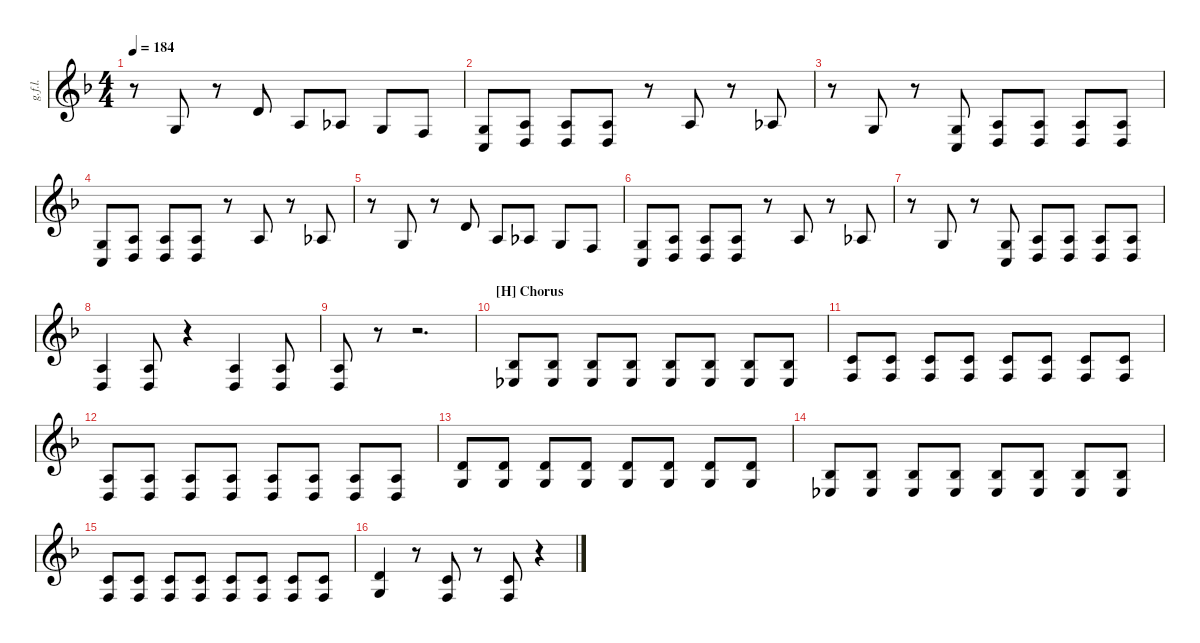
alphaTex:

\defaultSystemsLayout 4
\hideDynamics
\bracketExtendMode nobrackets
\otherSystemsTrackNameOrientation horizontal
\track ("Guitar Folder L" "g.f.l.") {instrument distortionguitar}
\staff {score}
\tuning (D4 A3 F3 C3 G2 C2)
\ts (4 4)
\tempo 184
\clef g2
\ks dminor
r.8{dy mf} 7.6.8 r.8 7.5.8 9.6.8 8.6.8 7.6.8 5.6.8 |
(0.6 0.5).8 (2.6 2.5).8 (2.6 2.5).8 (2.5 2.6).8 r.8 9.6.8 r.8 8.6.8 |
r.8 7.6.8 r.8 (0.6 0.5).8 (2.5 2.6).8 (2.6 2.5).8 (2.5 2.6).8 (2.5 2.6).8 |
(0.6 0.5).8 (2.6 2.5).8 (2.6 2.5).8 (2.5 2.6).8 r.8 9.6.8 r.8 8.6.8 |
r.8 7.6.8 r.8 7.5.8 9.6.8 8.6.8 7.6.8 5.6.8 |
(0.6 0.5).8 (2.6 2.5).8 (2.6 2.5).8 (2.5 2.6).8 r.8 9.6.8 r.8 8.6.8 |
r.8 7.6.8 r.8 (0.6 0.5).8 (2.5 2.6).8 (2.6 2.5).8 (2.5 2.6).8 (2.5 2.6).8 |
(2.6{pm} 2.5{pm}).4 (2.6{pm} 2.5{pm}).8 r.4 (2.6{pm} 2.5{pm}).4 (2.5{pm} 2.6{pm}).8 |
(2.6{pm} 2.5{pm}).8 r.8 r.2{d} |
\section ("H" "Chorus")
(3.6 3.5).8 (3.6 3.5).8 (3.6 3.5).8 (3.6 3.5).8 (3.6 3.5).8 (3.6 3.5).8 (3.6 3.5).8 (3.6 3.5).8 |
(5.6 5.5).8 (5.6 5.5).8 (5.6 5.5).8 (5.6 5.5).8 (5.6 5.5).8 (5.6 5.5).8 (5.6 5.5).8 (5.6 5.5).8 |
(2.6 2.5).8 (2.6 2.5).8 (2.6 2.5).8 (2.6 2.5).8 (2.6 2.5).8 (2.6 2.5).8 (2.6 2.5).8 (2.6 2.5).8 |
(7.6 7.5).8 (7.6 7.5).8 (7.6 7.5).8 (7.6 7.5).8 (7.6 7.5).8 (7.6 7.5).8 (7.6 7.5).8 (7.6 7.5).8 |
(3.6 3.5).8 (3.6 3.5).8 (3.6 3.5).8 (3.6 3.5).8 (3.6 3.5).8 (3.6 3.5).8 (3.6 3.5).8 (3.6 3.5).8 |
(5.6 5.5).8 (5.6 5.5).8 (5.6 5.5).8 (5.6 5.5).8 (5.6 5.5).8 (5.6 5.5).8 (5.6 5.5).8 (5.6 5.5).8 |
(7.6 7.5).4 r.8 (5.6 5.5).8 r.8 (5.5 5.6).8 r.4
